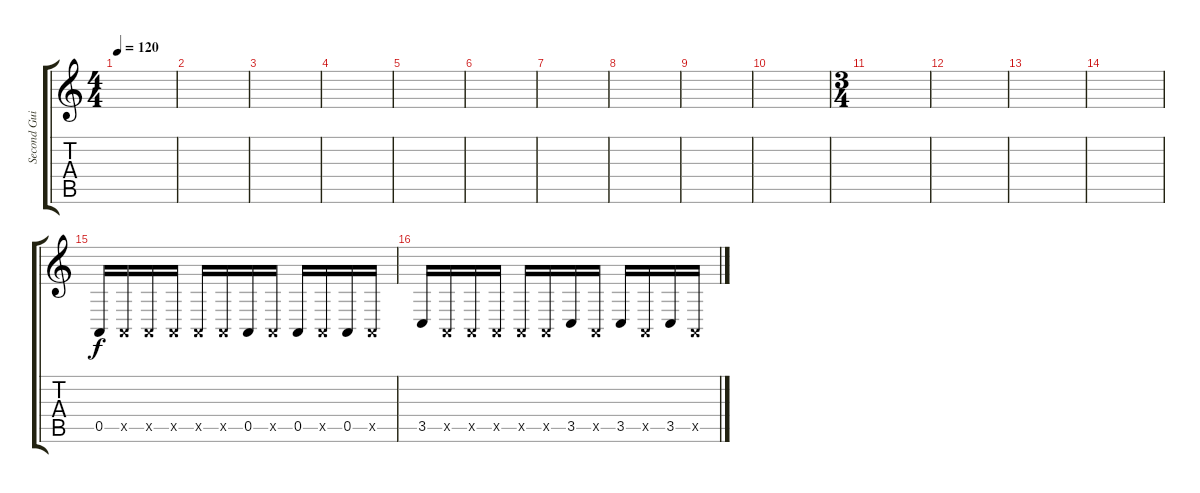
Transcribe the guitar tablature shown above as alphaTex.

\track ("Second Guitar" "Second Gui") {instrument acousticgrandpiano}
\staff {score tabs}
\tuning (E4 B3 G3 D3 A2 E2) {hide}
\ts (4 4)
\tempo 120
\clef g2
\ks c
|
|
|
|
|
|
|
|
|
|
\ts (3 4)
|
|
|
|
0.5.16 0.5{x}.16 0.5{x}.16 0.5{x}.16 0.5{x}.16 0.5{x}.16 0.5.16 0.5{x}.16 0.5.16 0.5{x}.16 0.5.16 0.5{x}.16 |
3.5.16 0.5{x}.16 0.5{x}.16 0.5{x}.16 0.5{x}.16 0.5{x}.16 3.5.16 0.5{x}.16 3.5.16 0.5{x}.16 3.5.16 0.5{x}.16
